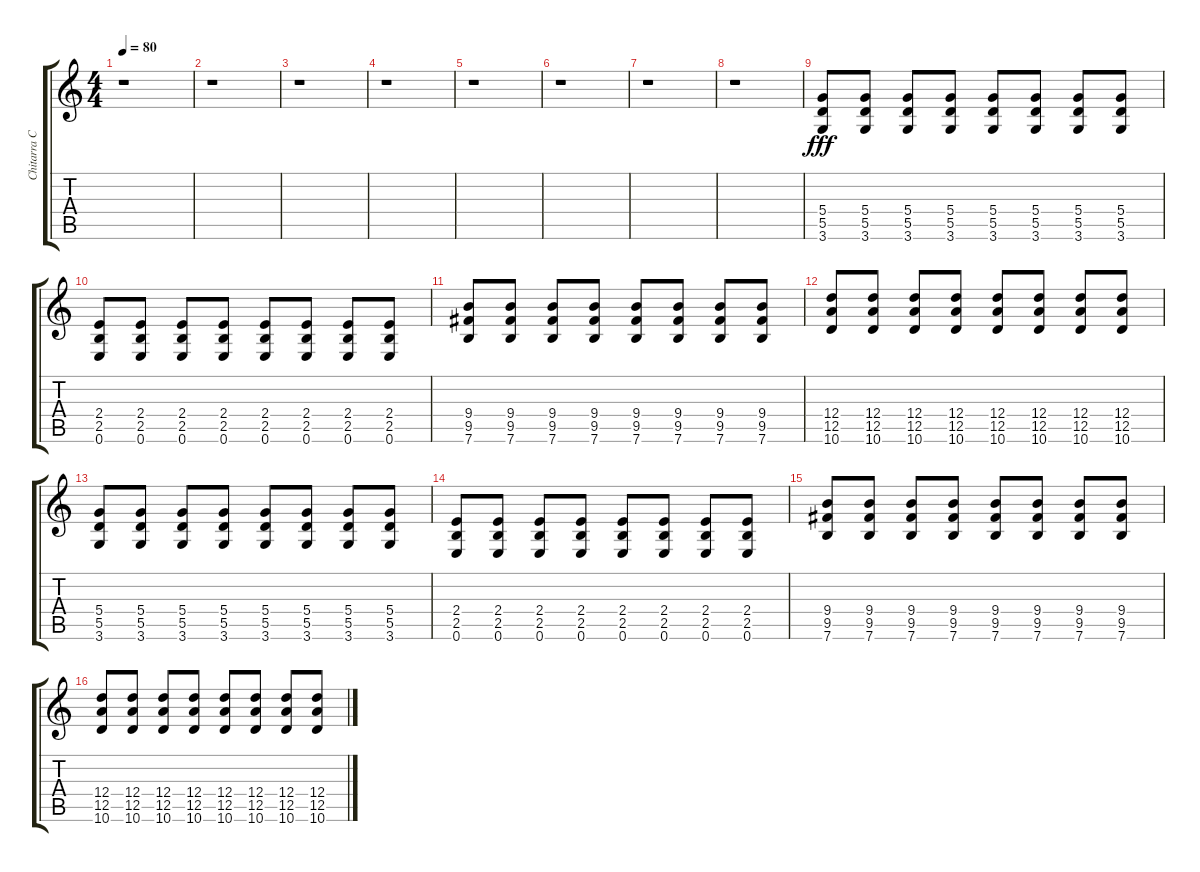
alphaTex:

\track ("Chitarra Chorus" "Chitarra C") {instrument distortionguitar}
\staff {score tabs}
\tuning (E4 B3 G3 D3 A2 E2) {hide}
\ts (4 4)
\tempo 80
\clef g2
\ks c
r.1{dy fff} |
r.1 |
r.1 |
r.1 |
r.1 |
r.1 |
r.1 |
r.1 |
(5.4 5.5 3.6).8{balance 8 instrument distortionguitar} (5.4 5.5 3.6).8{volume 8} (5.4 5.5 3.6).8 (5.4 5.5 3.6).8 (5.4 5.5 3.6).8 (5.4 5.5 3.6).8 (5.4 5.5 3.6).8 (5.4 5.5 3.6).8 |
(2.4 2.5 0.6).8 (2.4 2.5 0.6).8 (2.4 2.5 0.6).8 (2.4 2.5 0.6).8 (2.4 2.5 0.6).8 (2.4 2.5 0.6).8 (2.4 2.5 0.6).8 (2.4 2.5 0.6).8 |
(9.4 9.5 7.6).8 (9.4 9.5 7.6).8 (9.4 9.5 7.6).8 (9.4 9.5 7.6).8 (9.4 9.5 7.6).8 (9.4 9.5 7.6).8 (9.4 9.5 7.6).8 (9.4 9.5 7.6).8 |
(12.4 12.5 10.6).8 (12.4 12.5 10.6).8 (12.4 12.5 10.6).8 (12.4 12.5 10.6).8 (12.4 12.5 10.6).8 (12.4 12.5 10.6).8 (12.4 12.5 10.6).8 (12.4 12.5 10.6).8 |
(5.4 5.5 3.6).8{balance 8 instrument distortionguitar} (5.4 5.5 3.6).8{volume 8} (5.4 5.5 3.6).8 (5.4 5.5 3.6).8 (5.4 5.5 3.6).8 (5.4 5.5 3.6).8 (5.4 5.5 3.6).8 (5.4 5.5 3.6).8 |
(2.4 2.5 0.6).8 (2.4 2.5 0.6).8 (2.4 2.5 0.6).8 (2.4 2.5 0.6).8 (2.4 2.5 0.6).8 (2.4 2.5 0.6).8 (2.4 2.5 0.6).8 (2.4 2.5 0.6).8 |
(9.4 9.5 7.6).8 (9.4 9.5 7.6).8 (9.4 9.5 7.6).8 (9.4 9.5 7.6).8 (9.4 9.5 7.6).8 (9.4 9.5 7.6).8 (9.4 9.5 7.6).8 (9.4 9.5 7.6).8 |
(12.4 12.5 10.6).8 (12.4 12.5 10.6).8 (12.4 12.5 10.6).8 (12.4 12.5 10.6).8 (12.4 12.5 10.6).8 (12.4 12.5 10.6).8 (12.4 12.5 10.6).8 (12.4 12.5 10.6).8
